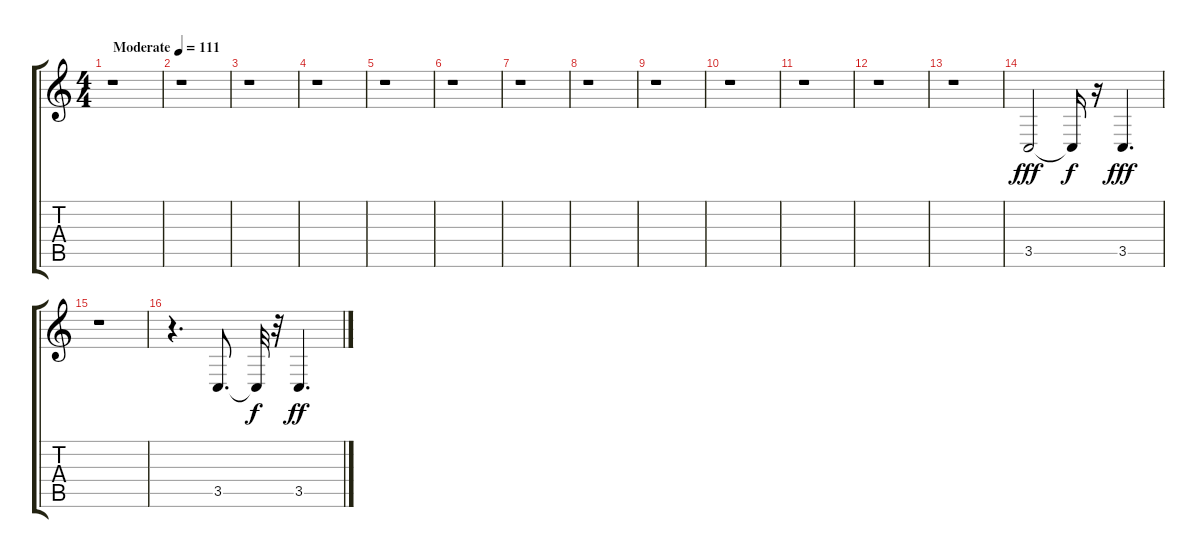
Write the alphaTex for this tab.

\track "" {instrument brightacousticpiano}
\staff {score tabs}
\tuning (E4 B3 G3 D3 A2 E2) {hide}
\ts (4 4)
\tempo (111 "Moderate")
\clef g2
\ks c
r.1{dy fff instrument brightacousticpiano} |
r.1 |
r.1 |
r.1 |
r.1 |
r.1 |
r.1 |
r.1 |
r.1 |
r.1 |
r.1 |
r.1 |
r.1 |
3.5.2 3.5{t}.16{dy f} r.16 3.5.4{d dy fff} |
r.1 |
r.4{d} 3.5.8{d} 3.5{t}.32{dy f} r.32 3.5.4{d dy ff}
